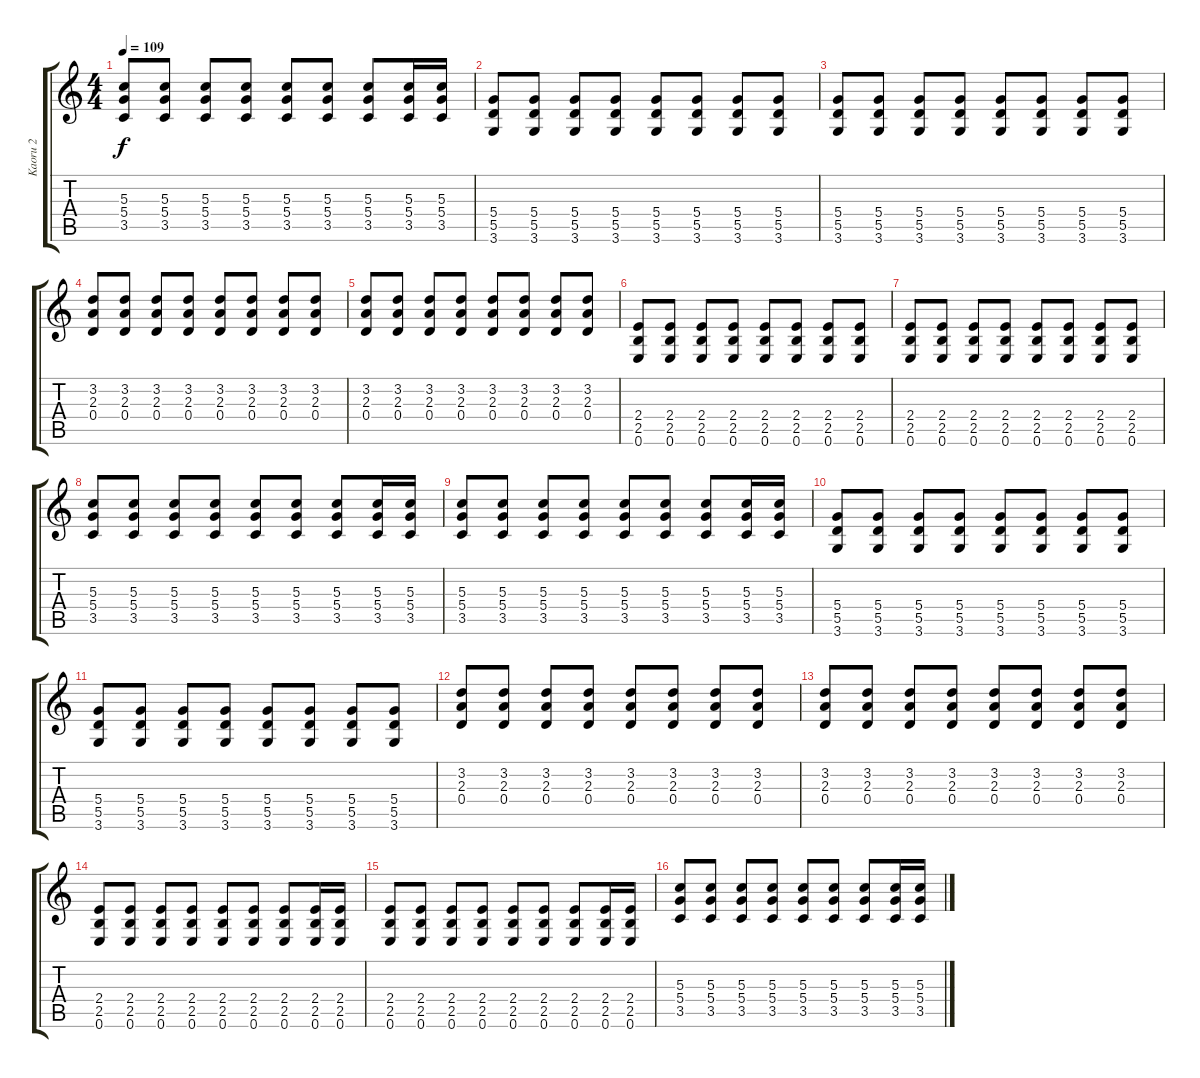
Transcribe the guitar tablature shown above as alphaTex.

\track ("Kaoru 2" "Kaoru 2") {instrument overdrivenguitar}
\staff {score tabs}
\tuning (E4 B3 G3 D3 A2 E2) {hide}
\ts (4 4)
\tempo 109
\clef g2
\ks c
(5.3 5.4 3.5).8{dy f} (5.3 5.4 3.5).8 (5.3 5.4 3.5).8 (5.3 5.4 3.5).8 (5.3 5.4 3.5).8 (5.3 5.4 3.5).8 (5.3 5.4 3.5).8 (5.3 5.4 3.5).16 (5.3 5.4 3.5).16 |
(5.4 5.5 3.6).8 (5.4 5.5 3.6).8 (5.4 5.5 3.6).8 (5.4 5.5 3.6).8 (5.4 5.5 3.6).8 (5.4 5.5 3.6).8 (5.4 5.5 3.6).8 (5.4 5.5 3.6).8 |
(5.4 5.5 3.6).8 (5.4 5.5 3.6).8 (5.4 5.5 3.6).8 (5.4 5.5 3.6).8 (5.4 5.5 3.6).8 (5.4 5.5 3.6).8 (5.4 5.5 3.6).8 (5.4 5.5 3.6).8 |
(3.2 2.3 0.4).8 (3.2 2.3 0.4).8 (3.2 2.3 0.4).8 (3.2 2.3 0.4).8 (3.2 2.3 0.4).8 (3.2 2.3 0.4).8 (3.2 2.3 0.4).8 (3.2 2.3 0.4).8 |
(3.2 2.3 0.4).8 (3.2 2.3 0.4).8 (3.2 2.3 0.4).8 (3.2 2.3 0.4).8 (3.2 2.3 0.4).8 (3.2 2.3 0.4).8 (3.2 2.3 0.4).8 (3.2 2.3 0.4).8 |
(2.4 2.5 0.6).8 (2.4 2.5 0.6).8 (2.4 2.5 0.6).8 (2.4 2.5 0.6).8 (2.4 2.5 0.6).8 (2.4 2.5 0.6).8 (2.4 2.5 0.6).8 (2.4 2.5 0.6).8 |
(2.4 2.5 0.6).8 (2.4 2.5 0.6).8 (2.4 2.5 0.6).8 (2.4 2.5 0.6).8 (2.4 2.5 0.6).8 (2.4 2.5 0.6).8 (2.4 2.5 0.6).8 (2.4 2.5 0.6).8 |
(5.3 5.4 3.5).8 (5.3 5.4 3.5).8 (5.3 5.4 3.5).8 (5.3 5.4 3.5).8 (5.3 5.4 3.5).8 (5.3 5.4 3.5).8 (5.3 5.4 3.5).8 (5.3 5.4 3.5).16 (5.3 5.4 3.5).16 |
(5.3 5.4 3.5).8 (5.3 5.4 3.5).8 (5.3 5.4 3.5).8 (5.3 5.4 3.5).8 (5.3 5.4 3.5).8 (5.3 5.4 3.5).8 (5.3 5.4 3.5).8 (5.3 5.4 3.5).16 (5.3 5.4 3.5).16 |
(5.4 5.5 3.6).8 (5.4 5.5 3.6).8 (5.4 5.5 3.6).8 (5.4 5.5 3.6).8 (5.4 5.5 3.6).8 (5.4 5.5 3.6).8 (5.4 5.5 3.6).8 (5.4 5.5 3.6).8 |
(5.4 5.5 3.6).8 (5.4 5.5 3.6).8 (5.4 5.5 3.6).8 (5.4 5.5 3.6).8 (5.4 5.5 3.6).8 (5.4 5.5 3.6).8 (5.4 5.5 3.6).8 (5.4 5.5 3.6).8 |
(3.2 2.3 0.4).8 (3.2 2.3 0.4).8 (3.2 2.3 0.4).8 (3.2 2.3 0.4).8 (3.2 2.3 0.4).8 (3.2 2.3 0.4).8 (3.2 2.3 0.4).8 (3.2 2.3 0.4).8 |
(3.2 2.3 0.4).8 (3.2 2.3 0.4).8 (3.2 2.3 0.4).8 (3.2 2.3 0.4).8 (3.2 2.3 0.4).8 (3.2 2.3 0.4).8 (3.2 2.3 0.4).8 (3.2 2.3 0.4).8 |
(2.4 2.5 0.6).8 (2.4 2.5 0.6).8 (2.4 2.5 0.6).8 (2.4 2.5 0.6).8 (2.4 2.5 0.6).8 (2.4 2.5 0.6).8 (2.4 2.5 0.6).8 (2.4 2.5 0.6).16 (2.4 2.5 0.6).16 |
(2.4 2.5 0.6).8 (2.4 2.5 0.6).8 (2.4 2.5 0.6).8 (2.4 2.5 0.6).8 (2.4 2.5 0.6).8 (2.4 2.5 0.6).8 (2.4 2.5 0.6).8 (2.4 2.5 0.6).16 (2.4 2.5 0.6).16 |
(5.3 5.4 3.5).8 (5.3 5.4 3.5).8 (5.3 5.4 3.5).8 (5.3 5.4 3.5).8 (5.3 5.4 3.5).8 (5.3 5.4 3.5).8 (5.3 5.4 3.5).8 (5.3 5.4 3.5).16 (5.3 5.4 3.5).16
